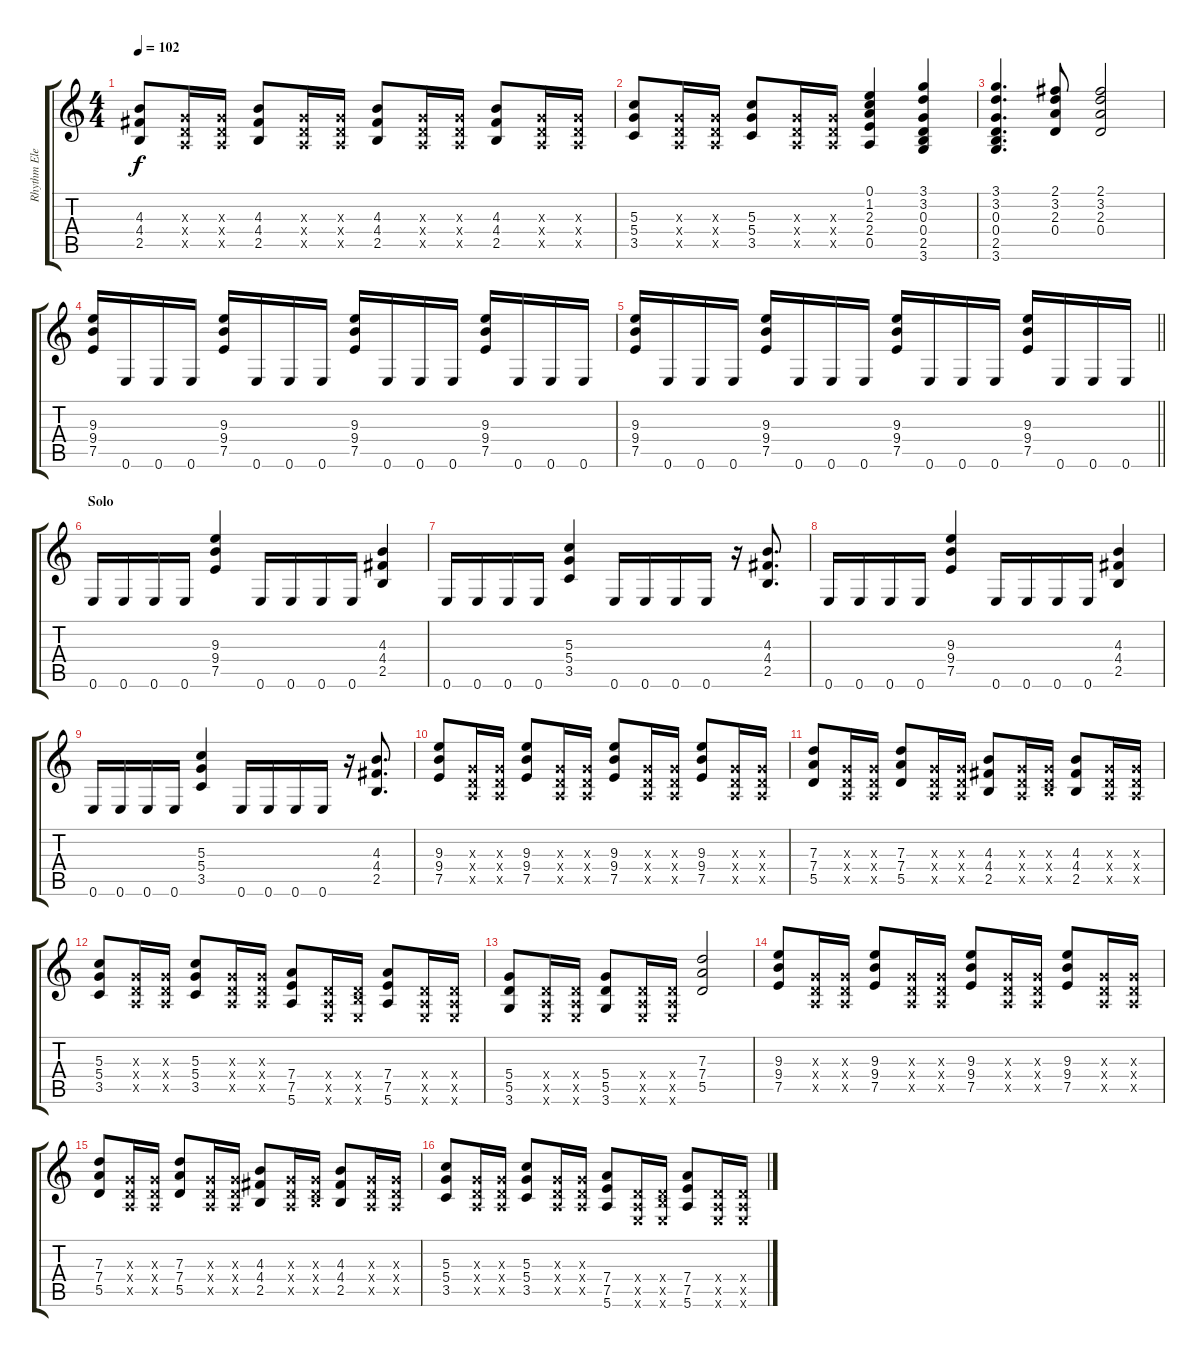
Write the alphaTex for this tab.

\track ("Rhythm Elect" "Rhythm Ele") {instrument overdrivenguitar}
\staff {score tabs}
\tuning (E4 B3 G3 D3 A2 E2) {hide}
\ts (4 4)
\tempo 102
\clef g2
\ks c
(4.3 4.4 2.5).8{dy f} (0.3{x} 0.4{x} 0.5{x}).16 (0.3{x} 0.4{x} 0.5{x}).16 (4.3 4.4 2.5).8 (0.3{x} 0.4{x} 0.5{x}).16 (0.3{x} 0.4{x} 0.5{x}).16 (4.3 4.4 2.5).8 (0.3{x} 0.4{x} 0.5{x}).16 (0.3{x} 0.4{x} 0.5{x}).16 (4.3 4.4 2.5).8 (0.3{x} 0.4{x} 0.5{x}).16 (0.3{x} 0.4{x} 0.5{x}).16 |
(5.3 5.4 3.5).8 (0.3{x} 0.4{x} 0.5{x}).16 (0.3{x} 0.4{x} 0.5{x}).16 (5.3 5.4 3.5).8 (0.3{x} 0.4{x} 0.5{x}).16 (0.3{x} 0.4{x} 0.5{x}).16 (0.1 1.2 2.3 2.4 0.5).4 (3.1 3.2 0.3 0.4 2.5 3.6).4 |
(3.1 3.2 0.3 0.4 2.5 3.6).4{d} (2.1 3.2 2.3 0.4).8 (2.1 3.2 2.3 0.4).2 |
(9.3 9.4 7.5).16 0.6.16 0.6.16 0.6.16 (9.3 9.4 7.5).16 0.6.16 0.6.16 0.6.16 (9.3 9.4 7.5).16 0.6.16 0.6.16 0.6.16 (9.3 9.4 7.5).16 0.6.16 0.6.16 0.6.16 |
\barLineRight lightlight
(9.3 9.4 7.5).16 0.6.16 0.6.16 0.6.16 (9.3 9.4 7.5).16 0.6.16 0.6.16 0.6.16 (9.3 9.4 7.5).16 0.6.16 0.6.16 0.6.16 (9.3 9.4 7.5).16 0.6.16 0.6.16 0.6.16 |
\section ("" "Solo")
0.6.16 0.6.16 0.6.16 0.6.16 (9.3 9.4 7.5).4 0.6.16 0.6.16 0.6.16 0.6.16 (4.3 4.4 2.5).4 |
0.6.16 0.6.16 0.6.16 0.6.16 (5.3 5.4 3.5).4 0.6.16 0.6.16 0.6.16 0.6.16 r.16 (4.3 4.4 2.5).8{d} |
0.6.16 0.6.16 0.6.16 0.6.16 (9.3 9.4 7.5).4 0.6.16 0.6.16 0.6.16 0.6.16 (4.3 4.4 2.5).4 |
0.6.16 0.6.16 0.6.16 0.6.16 (5.3 5.4 3.5).4 0.6.16 0.6.16 0.6.16 0.6.16 r.16 (4.3 4.4 2.5).8{d} |
(9.3 9.4 7.5).8 (0.3{x} 0.4{x} 0.5{x}).16 (0.3{x} 0.4{x} 0.5{x}).16 (9.3 9.4 7.5).8 (0.3{x} 0.4{x} 0.5{x}).16 (0.3{x} 0.4{x} 0.5{x}).16 (9.3 9.4 7.5).8 (0.3{x} 0.4{x} 0.5{x}).16 (0.3{x} 0.4{x} 0.5{x}).16 (9.3 9.4 7.5).8 (0.3{x} 0.4{x} 0.5{x}).16 (0.3{x} 0.4{x} 0.5{x}).16 |
(7.3 7.4 5.5).8 (0.3{x} 0.4{x} 0.5{x}).16 (0.3{x} 0.4{x} 0.5{x}).16 (7.3 7.4 5.5).8 (0.3{x} 0.4{x} 0.5{x}).16 (0.3{x} 0.4{x} 0.5{x}).16 (4.3 4.4 2.5).8 (0.3{x} 0.4{x} 0.5{x}).16 (0.3{x} 0.4{x} 2.5{x}).16 (4.3 4.4 2.5).8 (0.3{x} 0.4{x} 0.5{x}).16 (0.3{x} 0.4{x} 0.5{x}).16 |
(5.3 5.4 3.5).8 (0.3{x} 0.4{x} 0.5{x}).16 (0.3{x} 0.4{x} 0.5{x}).16 (5.3 5.4 3.5).8 (0.3{x} 0.4{x} 0.5{x}).16 (0.3{x} 0.4{x} 0.5{x}).16 (7.4 7.5 5.6).8 (0.4{x} 0.5{x} 0.6{x}).16 (0.4{x} 2.5{x} 0.6{x}).16 (7.4 7.5 5.6).8 (0.4{x} 0.5{x} 0.6{x}).16 (0.4{x} 0.5{x} 0.6{x}).16 |
(5.4 5.5 3.6).8 (0.4{x} 0.5{x} 0.6{x}).16 (0.4{x} 0.5{x} 0.6{x}).16 (5.4 5.5 3.6).8 (0.4{x} 0.5{x} 0.6{x}).16 (0.4{x} 0.5{x} 0.6{x}).16 (7.3 7.4 5.5).2 |
(9.3 9.4 7.5).8 (0.3{x} 0.4{x} 0.5{x}).16 (0.3{x} 0.4{x} 0.5{x}).16 (9.3 9.4 7.5).8 (0.3{x} 0.4{x} 0.5{x}).16 (0.3{x} 0.4{x} 0.5{x}).16 (9.3 9.4 7.5).8 (0.3{x} 0.4{x} 0.5{x}).16 (0.3{x} 0.4{x} 0.5{x}).16 (9.3 9.4 7.5).8 (0.3{x} 0.4{x} 0.5{x}).16 (0.3{x} 0.4{x} 0.5{x}).16 |
(7.3 7.4 5.5).8 (0.3{x} 0.4{x} 0.5{x}).16 (0.3{x} 0.4{x} 0.5{x}).16 (7.3 7.4 5.5).8 (0.3{x} 0.4{x} 0.5{x}).16 (0.3{x} 0.4{x} 0.5{x}).16 (4.3 4.4 2.5).8 (0.3{x} 0.4{x} 0.5{x}).16 (0.3{x} 0.4{x} 2.5{x}).16 (4.3 4.4 2.5).8 (0.3{x} 0.4{x} 0.5{x}).16 (0.3{x} 0.4{x} 0.5{x}).16 |
(5.3 5.4 3.5).8 (0.3{x} 0.4{x} 0.5{x}).16 (0.3{x} 0.4{x} 0.5{x}).16 (5.3 5.4 3.5).8 (0.3{x} 0.4{x} 0.5{x}).16 (0.3{x} 0.4{x} 0.5{x}).16 (7.4 7.5 5.6).8 (0.4{x} 0.5{x} 0.6{x}).16 (0.4{x} 2.5{x} 0.6{x}).16 (7.4 7.5 5.6).8 (0.4{x} 0.5{x} 0.6{x}).16 (0.4{x} 0.5{x} 0.6{x}).16
